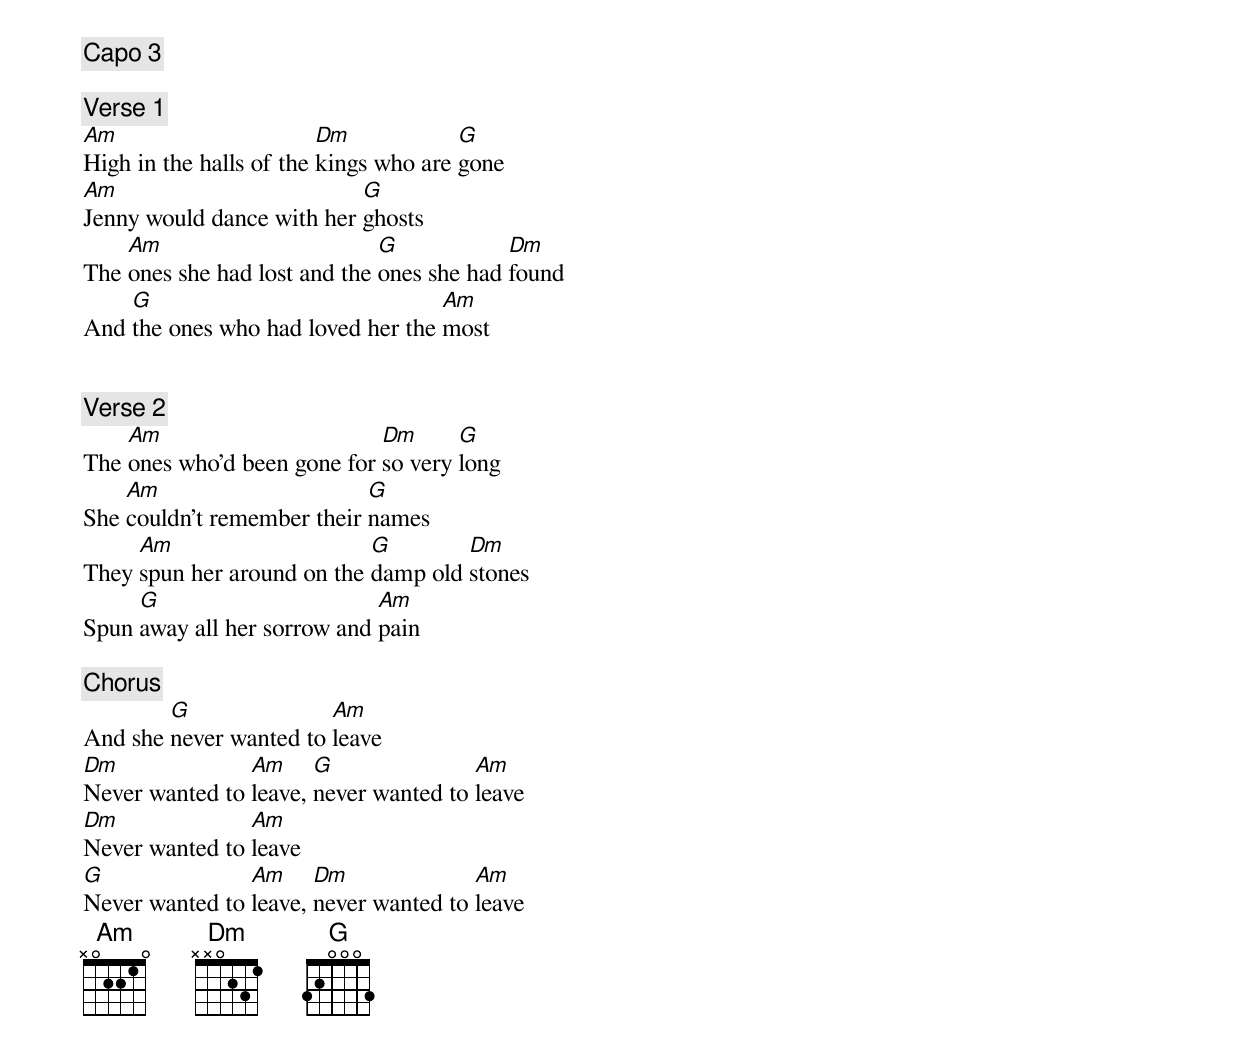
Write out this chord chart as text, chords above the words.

[Capo 3]

[Verse 1]
Am                       Dm            G
High in the halls of the kings who are gone
Am                         G
Jenny would dance with her ghosts
    Am                        G            Dm
The ones she had lost and the ones she had found
    G                              Am
And the ones who had loved her the most


[Verse 2]
    Am                       Dm      G
The ones who’d been gone for so very long
    Am                      G
She couldn’t remember their names
     Am                     G        Dm
They spun her around on the damp old stones
     G                       Am
Spun away all her sorrow and pain

[Chorus]
        G               Am
And she never wanted to leave
Dm              Am     G               Am
Never wanted to leave, never wanted to leave
Dm              Am
Never wanted to leave
G               Am     Dm              Am
Never wanted to leave, never wanted to leave
